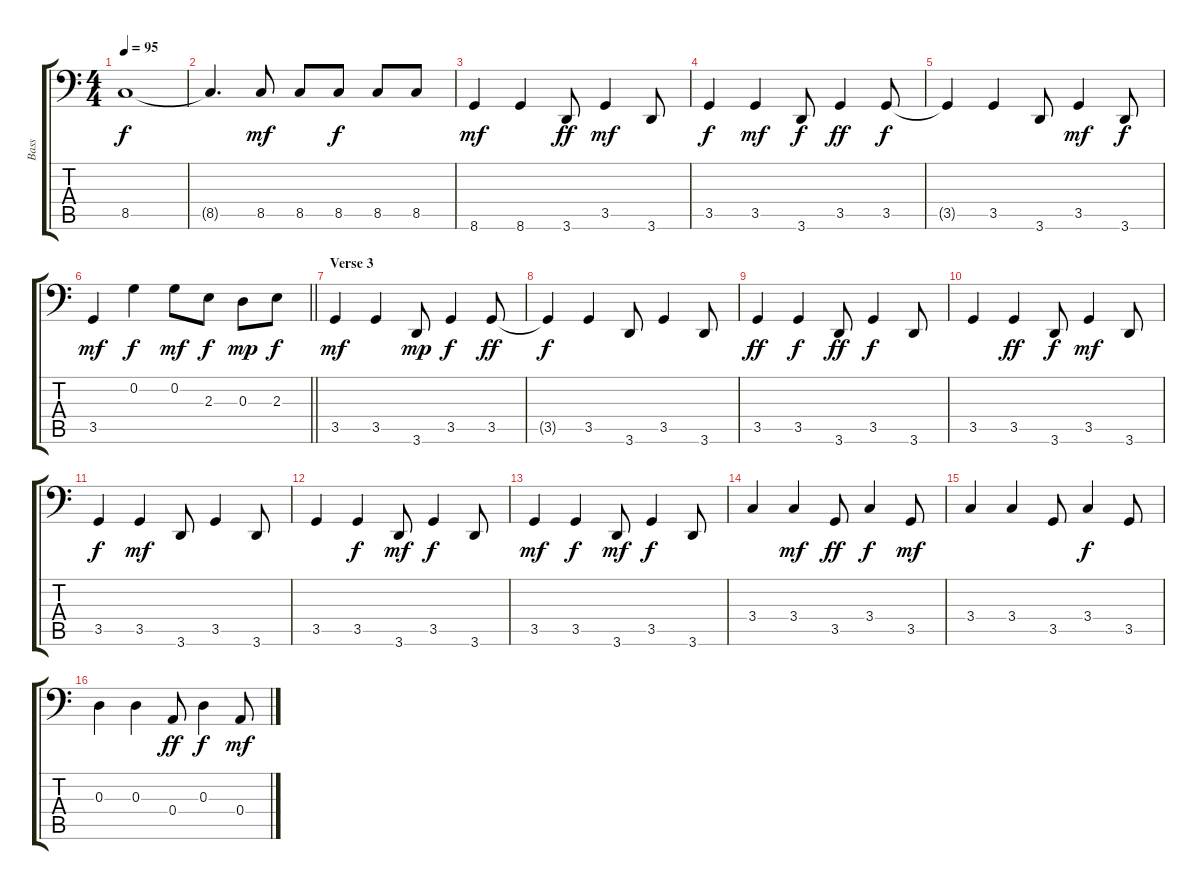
\track ("Bass                " "Bass      ") {instrument electricbassfinger}
\staff {score tabs}
\tuning (C3 G2 D2 A1 E1 B0) {hide}
\ts (4 4)
\tempo 95
\clef f4
\ks c
8.5.1{dy f} |
8.5{t}.4{d} 8.5.8{dy mf} 8.5.8 8.5.8{dy f} 8.5.8 8.5.8 |
8.6.4{dy mf} 8.6.4 3.6.8{dy ff} 3.5.4{dy mf} 3.6.8 |
3.5.4{dy f} 3.5.4{dy mf} 3.6.8{dy f} 3.5.4{dy ff} 3.5.8{dy f} |
3.5{t}.4 3.5.4 3.6.8 3.5.4{dy mf} 3.6.8{dy f} |
\barLineRight lightlight
3.5.4{dy mf} 0.2.4{dy f} 0.2.8{dy mf} 2.3.8{dy f} 0.3.8{dy mp} 2.3.8{dy f} |
\section ("" "Verse 3")
3.5.4{dy mf} 3.5.4 3.6.8{dy mp} 3.5.4{dy f} 3.5.8{dy ff} |
3.5{t}.4{dy f} 3.5.4 3.6.8 3.5.4 3.6.8 |
3.5.4{dy ff} 3.5.4{dy f} 3.6.8{dy ff} 3.5.4{dy f} 3.6.8 |
3.5.4 3.5.4{dy ff} 3.6.8{dy f} 3.5.4{dy mf} 3.6.8 |
3.5.4{dy f} 3.5.4{dy mf} 3.6.8 3.5.4 3.6.8 |
3.5.4 3.5.4{dy f} 3.6.8{dy mf} 3.5.4{dy f} 3.6.8 |
3.5.4{dy mf} 3.5.4{dy f} 3.6.8{dy mf} 3.5.4{dy f} 3.6.8 |
3.4.4 3.4.4{dy mf} 3.5.8{dy ff} 3.4.4{dy f} 3.5.8{dy mf} |
3.4.4 3.4.4 3.5.8 3.4.4{dy f} 3.5.8 |
0.3.4 0.3.4 0.4.8{dy ff} 0.3.4{dy f} 0.4.8{dy mf}
